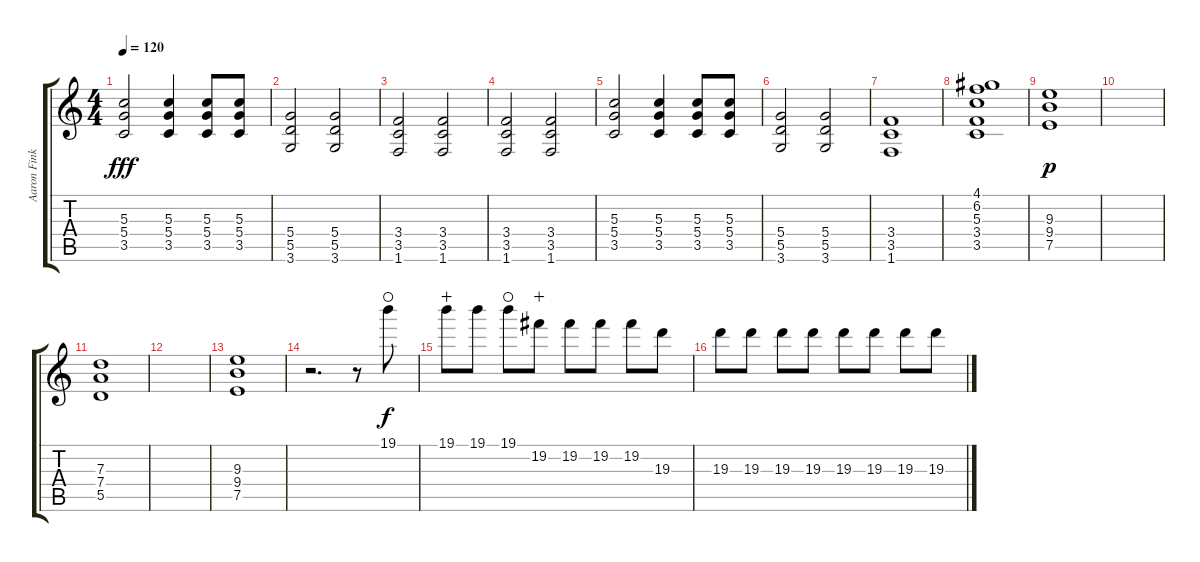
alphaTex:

\track ("Aaron Fink (chitarra)" "Aaron Fink") {instrument electricguitarjazz}
\staff {score tabs}
\tuning (E4 B3 G3 D3 A2 E2) {hide}
\ts (4 4)
\tempo 120
\clef g2
\ks c
(5.3 5.4 3.5).2{dy fff} (5.3 5.4 3.5).4 (5.3 5.4 3.5).8 (5.3 5.4 3.5).8 |
(5.4 5.5 3.6).2 (5.4 5.5 3.6).2 |
(3.4 3.5 1.6).2 (3.4 3.5 1.6).2 |
(3.4 3.5 1.6).2 (3.4 3.5 1.6).2 |
(5.3 5.4 3.5).2 (5.3 5.4 3.5).4 (5.3 5.4 3.5).8 (5.3 5.4 3.5).8 |
(5.4 5.5 3.6).2 (5.4 5.5 3.6).2 |
(3.4 3.5 1.6).1 |
(4.1 6.2 5.3 3.4 3.5).1 |
(9.3 9.4 7.5).1{dy p} |
|
(7.3 7.4 5.5).1 |
|
(9.3 9.4 7.5).1 |
r.2{d} r.8 19.1.8{dy f waho} |
19.1.8{wahc} 19.1.8 19.1.8{waho} 19.2.8{wahc} 19.2.8 19.2.8 19.2.8 19.3.8 |
19.3.8 19.3.8 19.3.8 19.3.8 19.3.8 19.3.8 19.3.8 19.3.8
